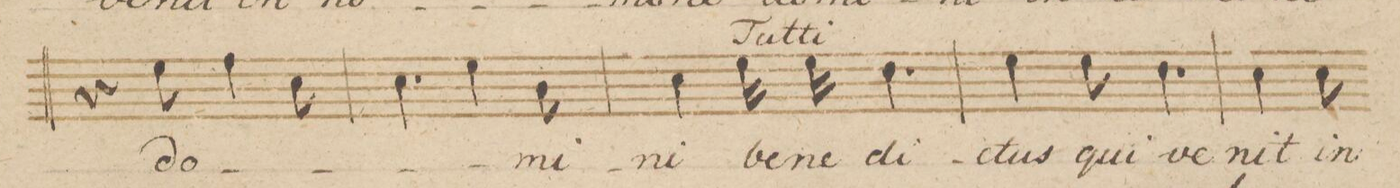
**kern	**text
*I"Tenore.	*
*clefC4	*
*k[b-e-]	*
*M6/8	*
4r	.
8d\	do-
4e-\	.
8B-\	.
=60	=60
4.B-\	.
4d\	.
8A\	-mi-
=61	=61
4B-\	-ni
16d\	be-
16d\	-ne-
4.c\	-di-
=62	=62
4d\	-ctus
8d\	qui
4.c\	ve-
=63	=63
4B-\	-nit
8B-\	in
*-	*-
